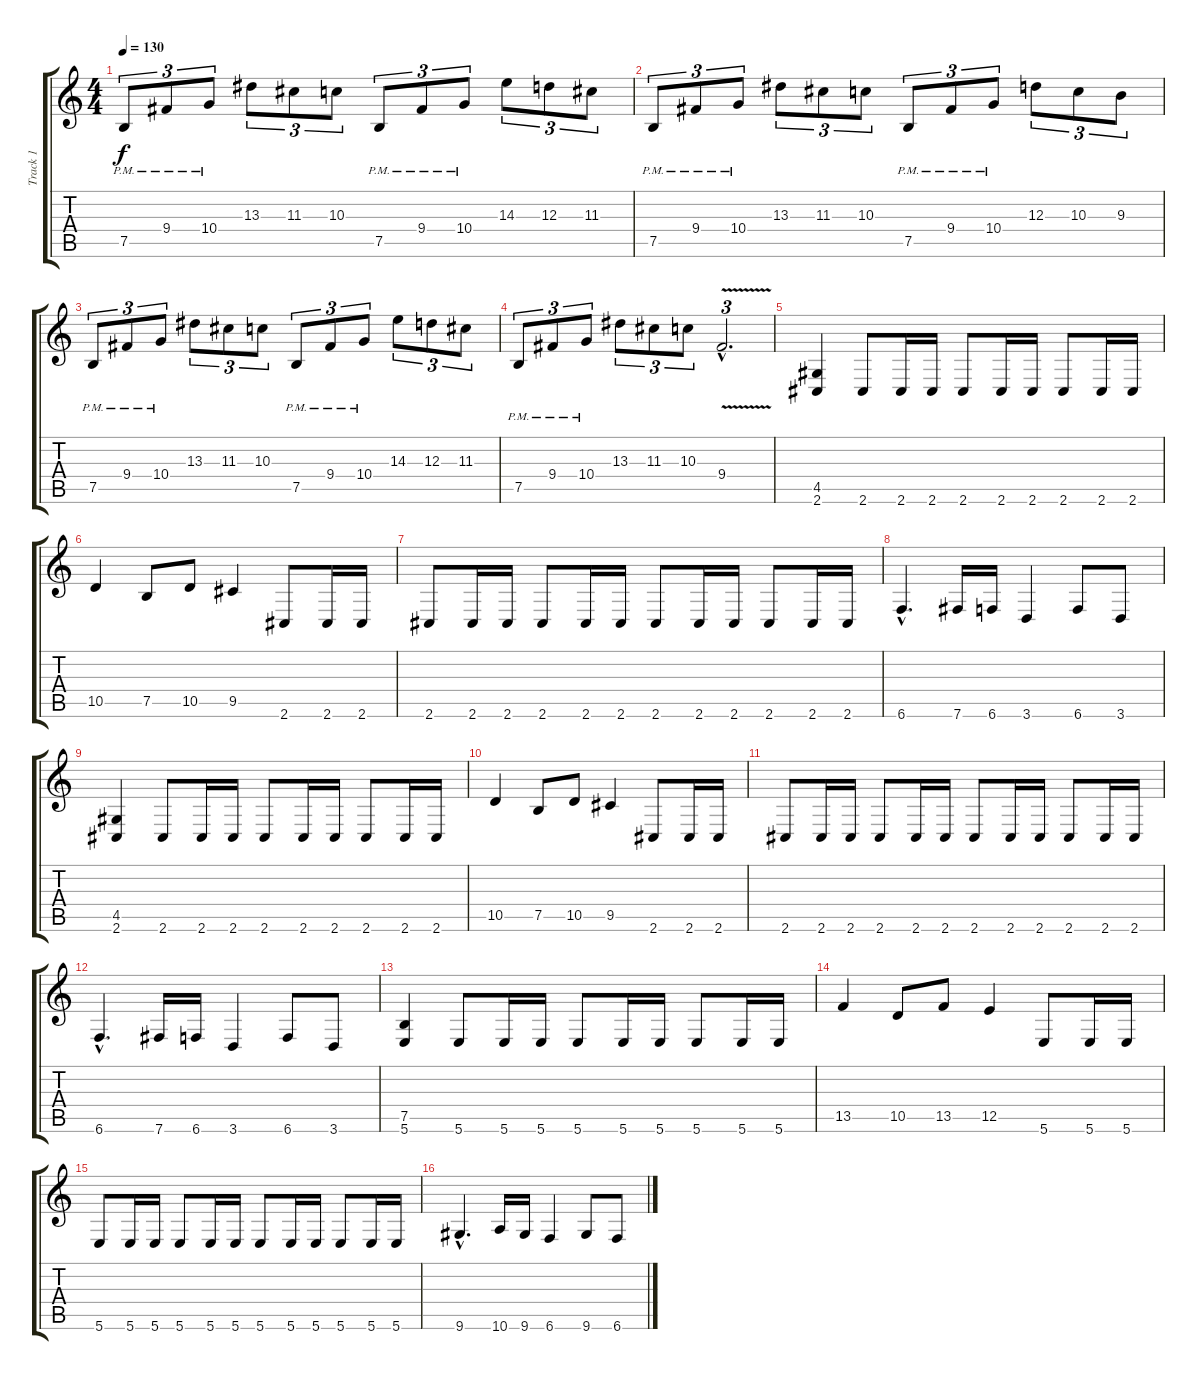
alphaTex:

\track ("Track 1" "Track 1") {instrument distortionguitar}
\staff {score tabs}
\tuning (B3 Gb3 D3 A2 E2 B1) {hide}
\ts (4 4)
\tempo 130
\clef g2
\ks c
7.5{pm}.8{tu (3 2) dy f} 9.4{pm}.8{tu (3 2)} 10.4{pm}.8{tu (3 2)} 13.3.8{tu (3 2)} 11.3.8{tu (3 2)} 10.3.8{tu (3 2)} 7.5{pm}.8{tu (3 2)} 9.4{pm}.8{tu (3 2)} 10.4{pm}.8{tu (3 2)} 14.3.8{tu (3 2)} 12.3.8{tu (3 2)} 11.3.8{tu (3 2)} |
7.5{pm}.8{tu (3 2)} 9.4{pm}.8{tu (3 2)} 10.4{pm}.8{tu (3 2)} 13.3.8{tu (3 2)} 11.3.8{tu (3 2)} 10.3.8{tu (3 2)} 7.5{pm}.8{tu (3 2)} 9.4{pm}.8{tu (3 2)} 10.4{pm}.8{tu (3 2)} 12.3.8{tu (3 2)} 10.3.8{tu (3 2)} 9.3.8{tu (3 2)} |
7.5{pm}.8{tu (3 2)} 9.4{pm}.8{tu (3 2)} 10.4{pm}.8{tu (3 2)} 13.3.8{tu (3 2)} 11.3.8{tu (3 2)} 10.3.8{tu (3 2)} 7.5{pm}.8{tu (3 2)} 9.4{pm}.8{tu (3 2)} 10.4{pm}.8{tu (3 2)} 14.3.8{tu (3 2)} 12.3.8{tu (3 2)} 11.3.8{tu (3 2)} |
7.5{pm}.8{tu (3 2)} 9.4{pm}.8{tu (3 2)} 10.4{pm}.8{tu (3 2)} 13.3.8{tu (3 2)} 11.3.8{tu (3 2)} 10.3.8{tu (3 2)} 9.4{v hac}.2{d tu (3 2)} |
(4.5 2.6).4 2.6.8 2.6.16 2.6.16 2.6.8 2.6.16 2.6.16 2.6.8 2.6.16 2.6.16 |
10.5.4 7.5.8 10.5.8 9.5.4 2.6.8 2.6.16 2.6.16 |
2.6.8 2.6.16 2.6.16 2.6.8 2.6.16 2.6.16 2.6.8 2.6.16 2.6.16 2.6.8 2.6.16 2.6.16 |
6.6{hac}.4{d} 7.6.16 6.6.16 3.6.4 6.6.8 3.6.8 |
(4.5 2.6).4 2.6.8 2.6.16 2.6.16 2.6.8 2.6.16 2.6.16 2.6.8 2.6.16 2.6.16 |
10.5.4 7.5.8 10.5.8 9.5.4 2.6.8 2.6.16 2.6.16 |
2.6.8 2.6.16 2.6.16 2.6.8 2.6.16 2.6.16 2.6.8 2.6.16 2.6.16 2.6.8 2.6.16 2.6.16 |
6.6{hac}.4{d} 7.6.16 6.6.16 3.6.4 6.6.8 3.6.8 |
(7.5 5.6).4 5.6.8 5.6.16 5.6.16 5.6.8 5.6.16 5.6.16 5.6.8 5.6.16 5.6.16 |
13.5.4 10.5.8 13.5.8 12.5.4 5.6.8 5.6.16 5.6.16 |
5.6.8 5.6.16 5.6.16 5.6.8 5.6.16 5.6.16 5.6.8 5.6.16 5.6.16 5.6.8 5.6.16 5.6.16 |
9.6{hac}.4{d} 10.6.16 9.6.16 6.6.4 9.6.8 6.6.8
